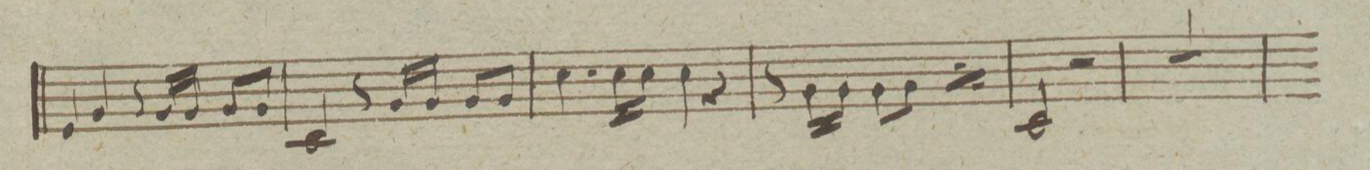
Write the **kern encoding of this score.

**kern
*I"Clarino. terzo Principalo
*clefG2
*k[]
*met(c|)
*M2/2
4e/
4g/
8r
16g/LL
16g/JJ
8g/L
8g/J
=138
2c/
8r
16g/LL
16g/JJ
8g/L
8g/J
=139
4.cc\
16cc\LL
16cc\JJ
4cc\
4r
=140
8r
16gLL\
16gJJ\
8gL\
8gJ\
*rep
8r
16g/LL
16g/JJ
8g/L
8g/J
*Xrep
=141
2c/
2r
=142
1r
=143
*-
